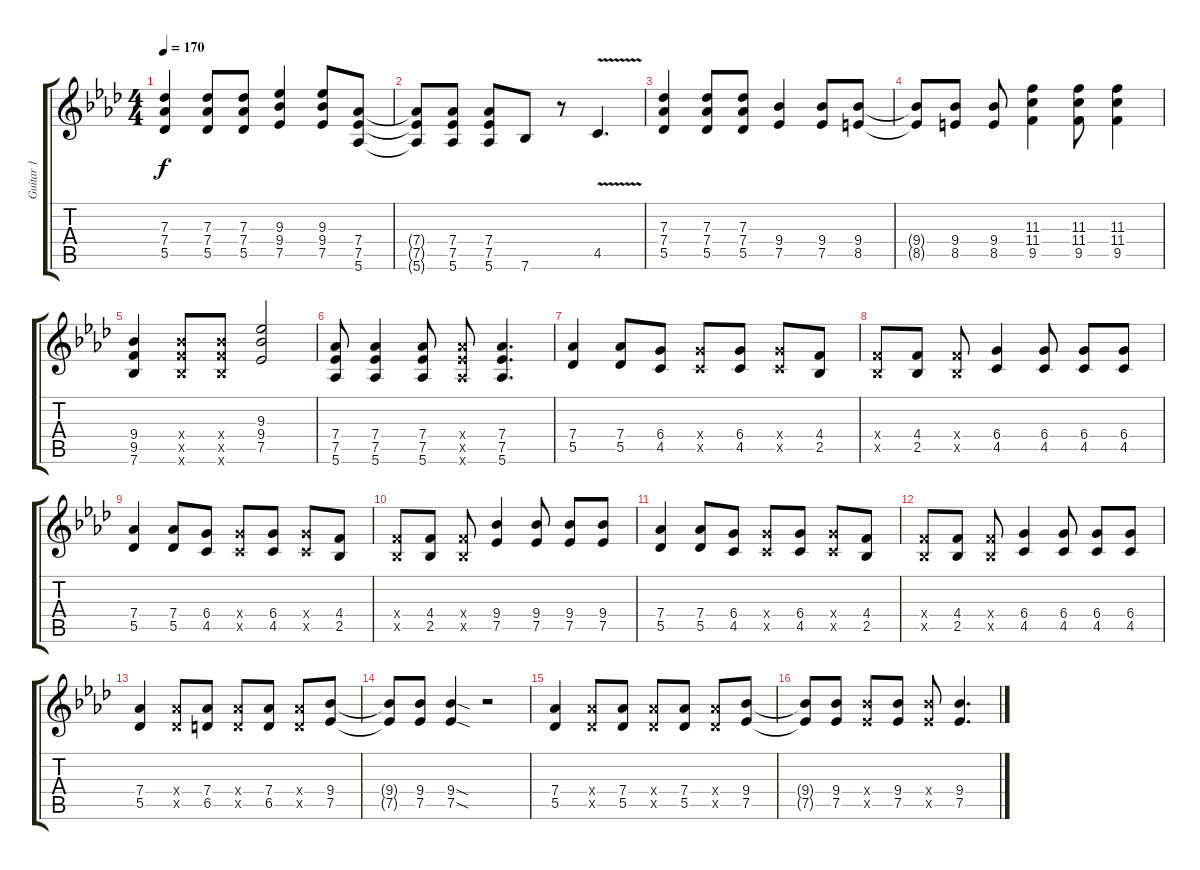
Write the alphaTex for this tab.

\track ("Guitar 1" "Guitar 1") {instrument overdrivenguitar}
\staff {score tabs}
\tuning (Eb4 Bb3 Gb3 Db3 Ab2 Eb2) {hide}
\ts (4 4)
\tempo 170
\clef g2
\ks ab
(7.3 7.4 5.5).4{dy f} (7.3 7.4 5.5).8 (7.3 7.4 5.5).8 (9.3 9.4 7.5).4 (9.3 9.4 7.5).8 (7.4 7.5 5.6).8 |
(7.4{t} 7.5{t} 5.6{t}).8 (7.4 7.5 5.6).8 (7.4 7.5 5.6).8 7.6.8 r.8 4.5{v}.4{d} |
(7.3 7.4 5.5).4 (7.3 7.4 5.5).8 (7.3 7.4 5.5).8 (9.4 7.5).4 (9.4 7.5).8 (9.4 8.5).8 |
(9.4{t} 8.5{t}).8 (9.4 8.5).8 (9.4 8.5).8 (11.3 11.4 9.5).4 (11.3 11.4 9.5).8 (11.3 11.4 9.5).4 |
(9.4 9.5 7.6).4 (9.4{x} 9.5{x} 7.6{x}).8 (9.4{x} 9.5{x} 7.6{x}).8 (9.3 9.4 7.5).2 |
(7.4 7.5 5.6).8 (7.4 7.5 5.6).4 (7.4 7.5 5.6).8 (7.4{x} 7.5{x} 5.6{x}).8 (7.4 7.5 5.6).4{d} |
(7.4 5.5).4 (7.4 5.5).8 (6.4 4.5).8 (6.4{x} 4.5{x}).8 (6.4 4.5).8 (6.4{x} 4.5{x}).8 (4.4 2.5).8 |
(4.4{x} 2.5{x}).8 (4.4 2.5).8 (4.4{x} 2.5{x}).8 (6.4 4.5).4 (6.4 4.5).8 (6.4 4.5).8 (6.4 4.5).8 |
(7.4 5.5).4 (7.4 5.5).8 (6.4 4.5).8 (6.4{x} 4.5{x}).8 (6.4 4.5).8 (6.4{x} 4.5{x}).8 (4.4 2.5).8 |
(4.4{x} 2.5{x}).8 (4.4 2.5).8 (4.4{x} 2.5{x}).8 (9.4 7.5).4 (9.4 7.5).8 (9.4 7.5).8 (9.4 7.5).8 |
(7.4 5.5).4 (7.4 5.5).8 (6.4 4.5).8 (6.4{x} 4.5{x}).8 (6.4 4.5).8 (6.4{x} 4.5{x}).8 (4.4 2.5).8 |
(4.4{x} 2.5{x}).8 (4.4 2.5).8 (4.4{x} 2.5{x}).8 (6.4 4.5).4 (6.4 4.5).8 (6.4 4.5).8 (6.4 4.5).8 |
(7.4 5.5).4 (7.4{x} 5.5{x}).8 (7.4 6.5).8 (7.4{x} 6.5{x}).8 (7.4 6.5).8 (7.4{x} 6.5{x}).8 (9.4 7.5).8 |
(9.4{t} 7.5{t}).8 (9.4 7.5).8 (9.4{sod} 7.5{sod}).4 r.2 |
(7.4 5.5).4 (7.4{x} 5.5{x}).8 (7.4 5.5).8 (7.4{x} 5.5{x}).8 (7.4 5.5).8 (7.4{x} 5.5{x}).8 (9.4 7.5).8 |
(9.4{t} 7.5{t}).8 (9.4 7.5).8 (9.4{x} 7.5{x}).8 (9.4 7.5).8 (9.4{x} 7.5{x}).8 (9.4 7.5).4{d}
